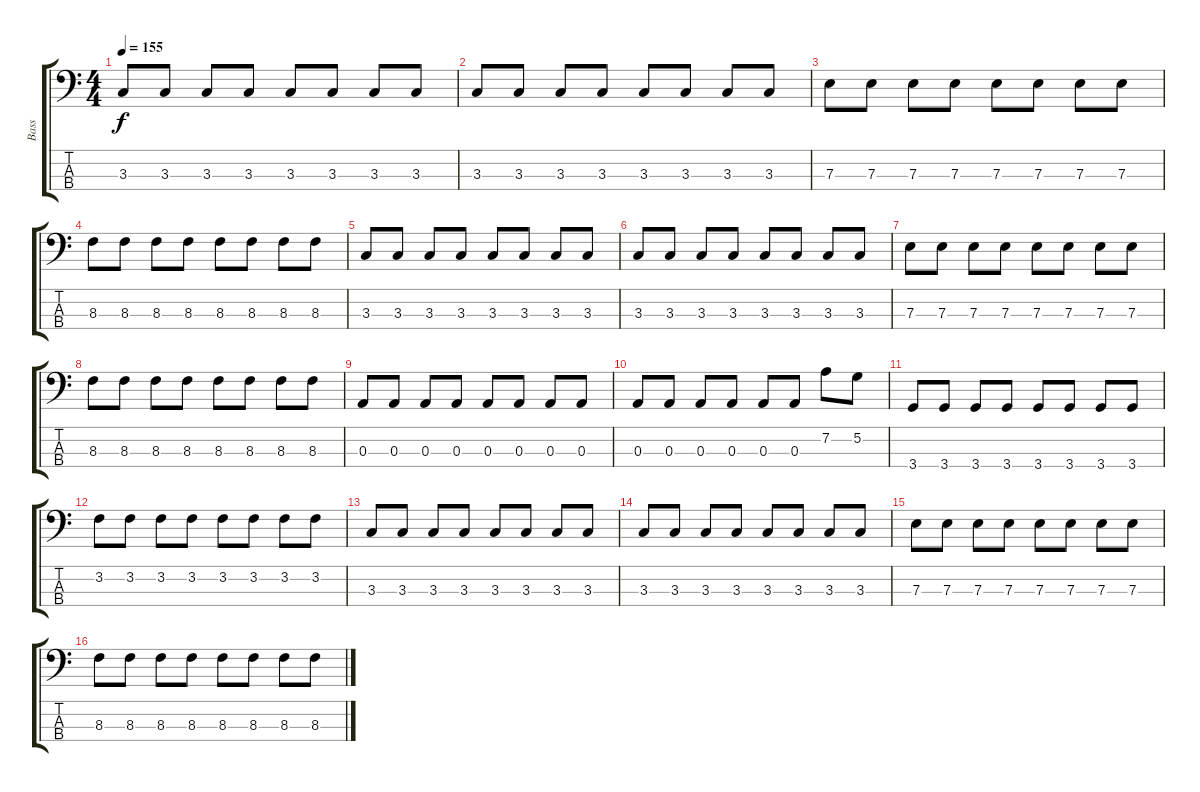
\track ("Bass" "Bass") {instrument electricbassfinger}
\staff {score tabs}
\tuning (G2 D2 A1 E1) {hide}
\ts (4 4)
\tempo 155
\clef f4
\ks c
3.3.8{dy f instrument electricbassfinger} 3.3.8 3.3.8 3.3.8 3.3.8 3.3.8 3.3.8 3.3.8 |
3.3.8 3.3.8 3.3.8 3.3.8 3.3.8 3.3.8 3.3.8 3.3.8 |
7.3.8 7.3.8 7.3.8 7.3.8 7.3.8 7.3.8 7.3.8 7.3.8 |
8.3.8 8.3.8 8.3.8 8.3.8 8.3.8 8.3.8 8.3.8 8.3.8 |
3.3.8{instrument electricbassfinger} 3.3.8 3.3.8 3.3.8 3.3.8 3.3.8 3.3.8 3.3.8 |
3.3.8 3.3.8 3.3.8 3.3.8 3.3.8 3.3.8 3.3.8 3.3.8 |
7.3.8 7.3.8 7.3.8 7.3.8 7.3.8 7.3.8 7.3.8 7.3.8 |
8.3.8 8.3.8 8.3.8 8.3.8 8.3.8 8.3.8 8.3.8 8.3.8 |
0.3.8 0.3.8 0.3.8 0.3.8 0.3.8 0.3.8 0.3.8 0.3.8 |
0.3.8 0.3.8 0.3.8 0.3.8 0.3.8 0.3.8 7.2.8 5.2.8 |
3.4.8 3.4.8 3.4.8 3.4.8 3.4.8 3.4.8 3.4.8 3.4.8 |
3.2.8 3.2.8 3.2.8 3.2.8 3.2.8 3.2.8 3.2.8 3.2.8 |
3.3.8{instrument electricbassfinger} 3.3.8 3.3.8 3.3.8 3.3.8 3.3.8 3.3.8 3.3.8 |
3.3.8 3.3.8 3.3.8 3.3.8 3.3.8 3.3.8 3.3.8 3.3.8 |
7.3.8 7.3.8 7.3.8 7.3.8 7.3.8 7.3.8 7.3.8 7.3.8 |
8.3.8 8.3.8 8.3.8 8.3.8 8.3.8 8.3.8 8.3.8 8.3.8
